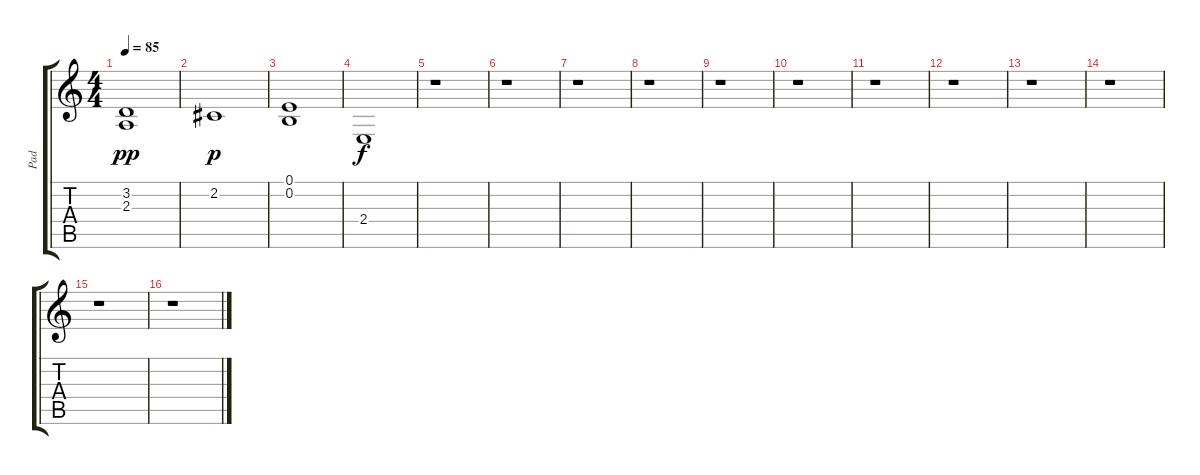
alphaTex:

\track ("Pad" "Pad") {instrument pad2warm}
\staff {score tabs}
\tuning (E4 B3 G3 D3 A2 E2) {hide}
\ts (4 4)
\tempo 85
\clef g2
\ks c
(3.2 2.3).1{dy pp} |
2.2.1{dy p} |
(0.1 0.2).1 |
2.4.1{dy f} |
r.1 |
r.1 |
r.1 |
r.1 |
r.1 |
r.1 |
r.1 |
r.1 |
r.1 |
r.1 |
r.1 |
r.1
